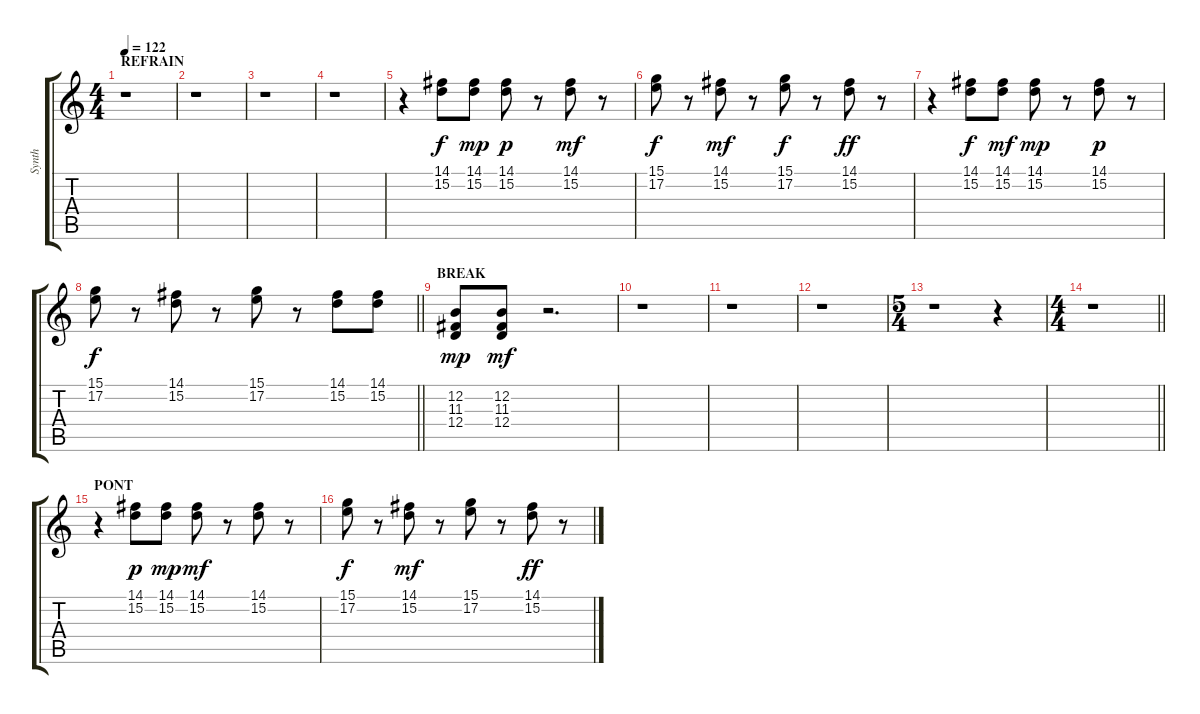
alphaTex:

\track ("Synth" "Synth") {instrument synthbrass1}
\staff {score tabs}
\tuning (E4 B3 G3 D3 A2 E2) {hide}
\ts (4 4)
\section ("" "REFRAIN")
\tempo 122
\clef g2
\ks c
r.1{dy f} |
r.1 |
r.1 |
r.1 |
r.4 (14.1 15.2).8 (14.1 15.2).8{dy mp} (14.1 15.2).8{dy p} r.8 (14.1 15.2).8{dy mf} r.8 |
(15.1 17.2).8{dy f} r.8 (14.1 15.2).8{dy mf} r.8 (15.1 17.2).8{dy f} r.8 (14.1 15.2).8{dy ff} r.8 |
r.4 (14.1 15.2).8{dy f} (14.1 15.2).8{dy mf} (14.1 15.2).8{dy mp} r.8 (14.1 15.2).8{dy p} r.8 |
\barLineRight lightlight
(15.1 17.2).8{dy f} r.8 (14.1 15.2).8 r.8 (15.1 17.2).8 r.8 (14.1 15.2).8 (14.1 15.2).8 |
\section ("" "BREAK")
(12.2 11.3 12.4).8{dy mp} (12.2 11.3 12.4).8{dy mf} r.2{d} |
r.1 |
r.1 |
r.1 |
\ts (5 4)
r.1 r.4 |
\ts (4 4)
\barLineRight lightlight
r.1 |
\section ("" "PONT")
r.4 (14.1 15.2).8{dy p} (14.1 15.2).8{dy mp} (14.1 15.2).8{dy mf} r.8 (14.1 15.2).8 r.8 |
(15.1 17.2).8{dy f} r.8 (14.1 15.2).8{dy mf} r.8 (15.1 17.2).8 r.8 (14.1 15.2).8{dy ff} r.8
